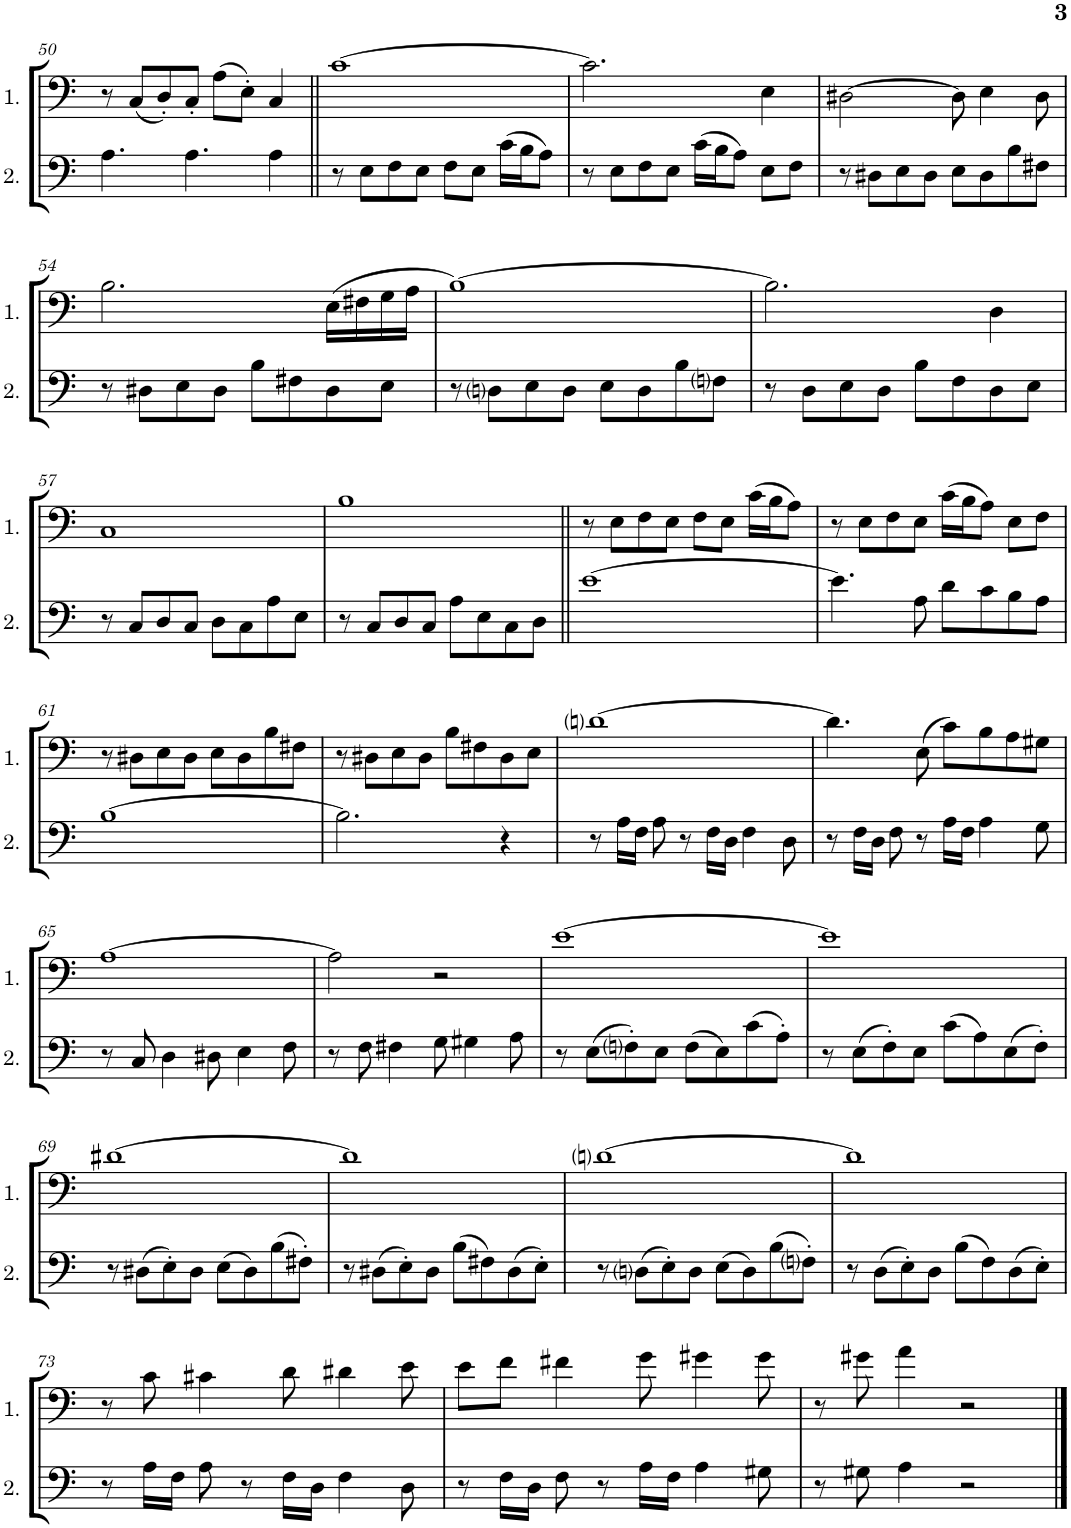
**kern	**kern
*part2	*part1
*staff2	*staff1
*I"Cello 2	*I"Cello 1
!!LO:PB:g=z
*clefF4	*clefF4
*k[]	*k[]
*M4/4	*M4/4
=50	=50
4.A\	8r
.	(8C/L
.	8D'/)
4.A\	8C'/J
.	(8A\L
.	8E'\J)
4A\	4C/
=51||	=51||
8r	[1c
8E\L	.
8F\	.
8E\J	.
8F\L	.
8E\J	.
(16c\LL	.
16B\J	.
8A\J)	.
=52	=52
8r	2.c\]
8E\L	.
8F\	.
8E\J	.
(16c\LL	.
16B\J	.
8A\J)	.
8E\L	4E\
8F\J	.
=53	=53
8r	[2D#X\
8D#X\L	.
8E\	.
8D#\J	.
8E\L	8D#\]
8D#\	4E\
8B\	.
8F#X\J	8D#\
!!LO:LB:g=z
=54	=54
8r	2.B\
8D#X\L	.
8E\	.
8D#\J	.
8B\L	.
8F#X\	.
8D#\	(16E\LL
.	16F#X\
8E\J	16G\
.	16A\JJ
=55	=55
8r	[1B)
8Dni\L	.
8E\	.
8D\J	.
8E\L	.
8D\	.
8B\	.
8Fni\J	.
=56	=56
8r	2.B\]
8D\L	.
8E\	.
8D\J	.
8B\L	.
8F\	.
8D\	4D\
8E\J	.
!!LO:LB:g=z
=57	=57
8r	1C
8C/L	.
8D/	.
8C/J	.
8D\L	.
8C\	.
8A\	.
8E\J	.
=58	=58
8r	1B
8C/L	.
8D/	.
8C/J	.
8A\L	.
8E\	.
8C\	.
8D\J	.
=59||	=59||
[1e	8r
.	8E\L
.	8F\
.	8E\J
.	8F\L
.	8E\J
.	(16c\LL
.	16B\J
.	8A\J)
=60	=60
4.e\]	8r
.	8E\L
.	8F\
8A\	8E\J
8d\L	(16c\LL
.	16B\J
8c\	8A\J)
8B\	8E\L
8A\J	8F\J
!!LO:LB:g=z
=61	=61
[1B	8r
.	8D#X\L
.	8E\
.	8D#\J
.	8E\L
.	8D#\
.	8B\
.	8F#X\J
=62	=62
2.B\]	8r
.	8D#X\L
.	8E\
.	8D#\J
.	8B\L
.	8F#X\
4r	8D#\
.	8E\J
=63	=63
8r	[1dni
16A\LL	.
16F\JJ	.
8A\	.
8r	.
16F\LL	.
16D\JJ	.
4F\	.
8D\	.
=64	=64
8r	4.d\]
16F\LL	.
16D\JJ	.
8F\	.
8r	(8E\
16A\LL	8c\L)
16F\JJ	.
4A\	8B\
.	8A\
8G\	8G#X\J
!!LO:LB:g=z
=65	=65
8r	[1A
8C/	.
4D\	.
8D#X\	.
4E\	.
8F\	.
=66	=66
8r	2A\]
8F\	.
4F#X\	.
8G\	2r
4G#X\	.
8A\	.
=67	=67
8r	[1e
(8E\L	.
8Fni'\)	.
8E\J	.
(8F\L	.
8E\)	.
(8c\	.
8A'\J)	.
=68	=68
8r	1e]
(8E\L	.
8F'\)	.
8E\J	.
(8c\L	.
8A\)	.
(8E\	.
8F'\J)	.
!!LO:LB:g=z
=69	=69
8r	[1d#X
(8D#X\L	.
8E'\)	.
8D#\J	.
(8E\L	.
8D#\)	.
(8B\	.
8F#X'\J)	.
=70	=70
8r	1d#]
(8D#X\L	.
8E'\)	.
8D#\J	.
(8B\L	.
8F#X\)	.
(8D#\	.
8E'\J)	.
=71	=71
8r	[1dni
(8Dni\L	.
8E'\)	.
8D\J	.
(8E\L	.
8D\)	.
(8B\	.
8Fni'\J)	.
=72	=72
8r	1d]
(8D\L	.
8E'\)	.
8D\J	.
(8B\L	.
8F\)	.
(8D\	.
8E'\J)	.
!!LO:LB:g=z
=73	=73
8r	8r
16A\LL	8c\
16F\JJ	.
8A\	4c#X\
8r	.
16F\LL	8d\
16D\JJ	.
4F\	4d#X\
8D\	8e\
=74	=74
8r	8e\L
16F\LL	8f\J
16D\JJ	.
8F\	4f#X\
8r	.
16A\LL	8g\
16F\JJ	.
4A\	4g#X\
8G#X\	8g#\
=75	=75
8r	8r
8G#X\	8g#X\
4A\	4a\
2r	2r
==	==
*-	*-
